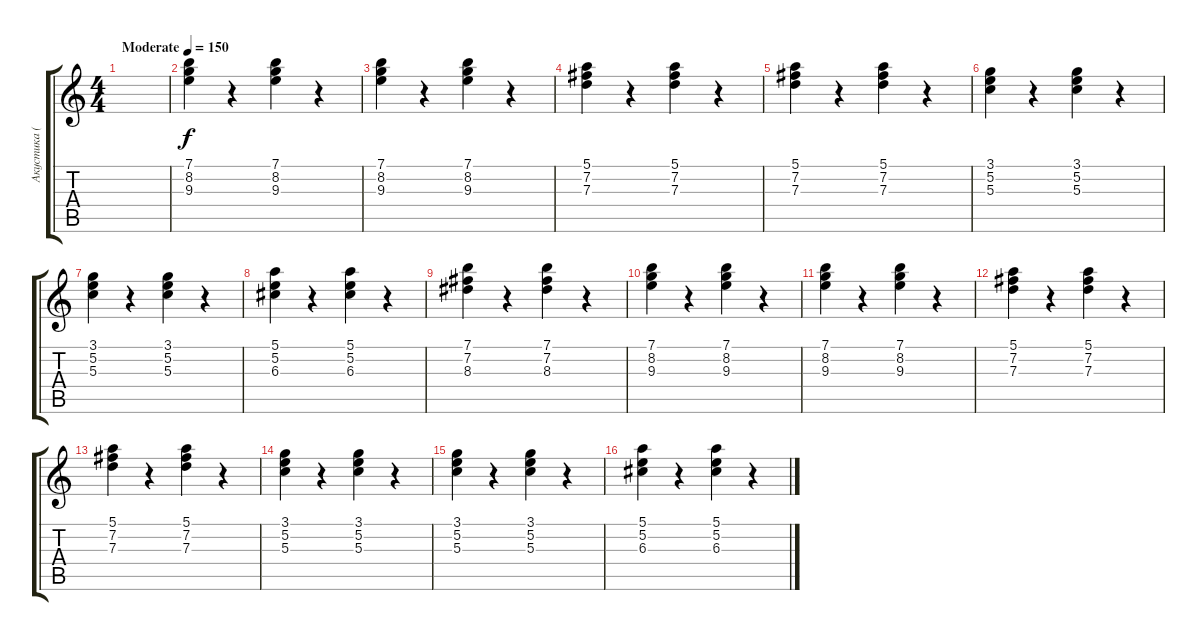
\track ("Акустика (Женя)" "Акустика (") {instrument acousticguitarsteel}
\staff {score tabs}
\tuning (E4 B3 G3 D3 A2 E2) {hide}
\ts (4 4)
\tempo (150 "Moderate")
\clef g2
\ks c
|
(7.1 8.2 9.3).4 r.4 (7.1 8.2 9.3).4 r.4 |
(7.1 8.2 9.3).4 r.4 (7.1 8.2 9.3).4 r.4 |
(5.1 7.2 7.3).4 r.4 (5.1 7.2 7.3).4 r.4 |
(5.1 7.2 7.3).4 r.4 (5.1 7.2 7.3).4 r.4 |
(3.1 5.2 5.3).4 r.4 (3.1 5.2 5.3).4 r.4 |
(3.1 5.2 5.3).4 r.4 (3.1 5.2 5.3).4 r.4 |
(5.1 5.2 6.3).4 r.4 (5.1 5.2 6.3).4 r.4 |
(7.1 7.2 8.3).4 r.4 (7.1 7.2 8.3).4 r.4 |
(7.1 8.2 9.3).4 r.4 (7.1 8.2 9.3).4 r.4 |
(7.1 8.2 9.3).4 r.4 (7.1 8.2 9.3).4 r.4 |
(5.1 7.2 7.3).4 r.4 (5.1 7.2 7.3).4 r.4 |
(5.1 7.2 7.3).4 r.4 (5.1 7.2 7.3).4 r.4 |
(3.1 5.2 5.3).4 r.4 (3.1 5.2 5.3).4 r.4 |
(3.1 5.2 5.3).4 r.4 (3.1 5.2 5.3).4 r.4 |
(5.1 5.2 6.3).4 r.4 (5.1 5.2 6.3).4 r.4
